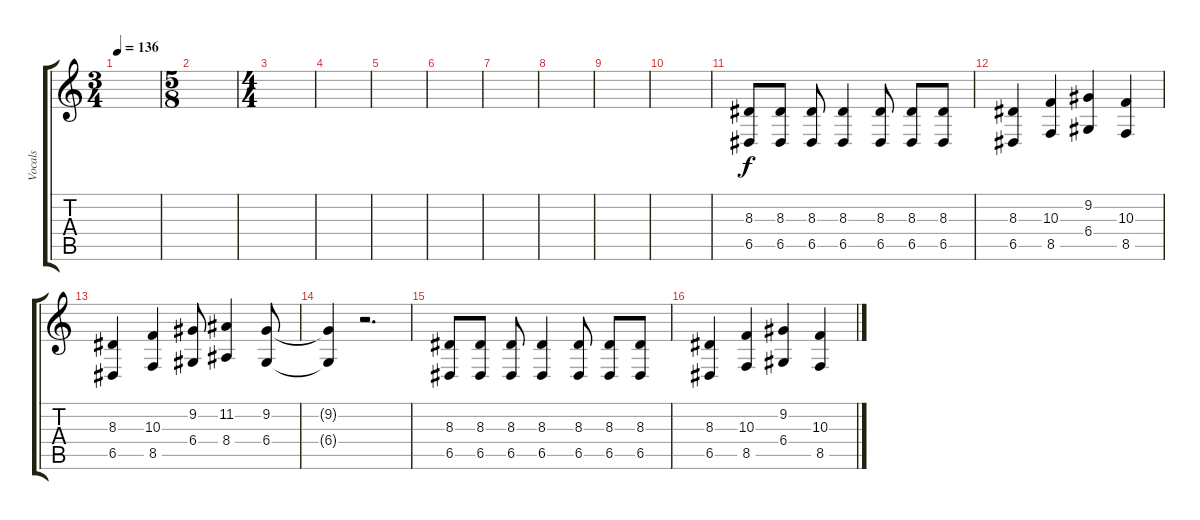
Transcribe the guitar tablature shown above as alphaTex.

\track ("Vocals" "Vocals") {instrument lead6voice}
\staff {score tabs}
\tuning (E4 B3 G3 D3 A2 E2) {hide}
\ts (3 4)
\tempo 136
\clef g2
\ks c
|
\ts (5 8)
|
\ts (4 4)
|
|
|
|
|
|
|
|
(8.3 6.5).8 (8.3 6.5).8 (8.3 6.5).8 (8.3 6.5).4 (8.3 6.5).8 (8.3 6.5).8 (8.3 6.5).8 |
(8.3 6.5).4 (10.3 8.5).4 (9.2 6.4).4 (10.3 8.5).4 |
(8.3 6.5).4 (10.3 8.5).4 (9.2 6.4).8 (11.2 8.4).4 (9.2 6.4).8 |
(9.2{t} 6.4{t}).4 r.2{d} |
(8.3 6.5).8 (8.3 6.5).8 (8.3 6.5).8 (8.3 6.5).4 (8.3 6.5).8 (8.3 6.5).8 (8.3 6.5).8 |
(8.3 6.5).4 (10.3 8.5).4 (9.2 6.4).4 (10.3 8.5).4
